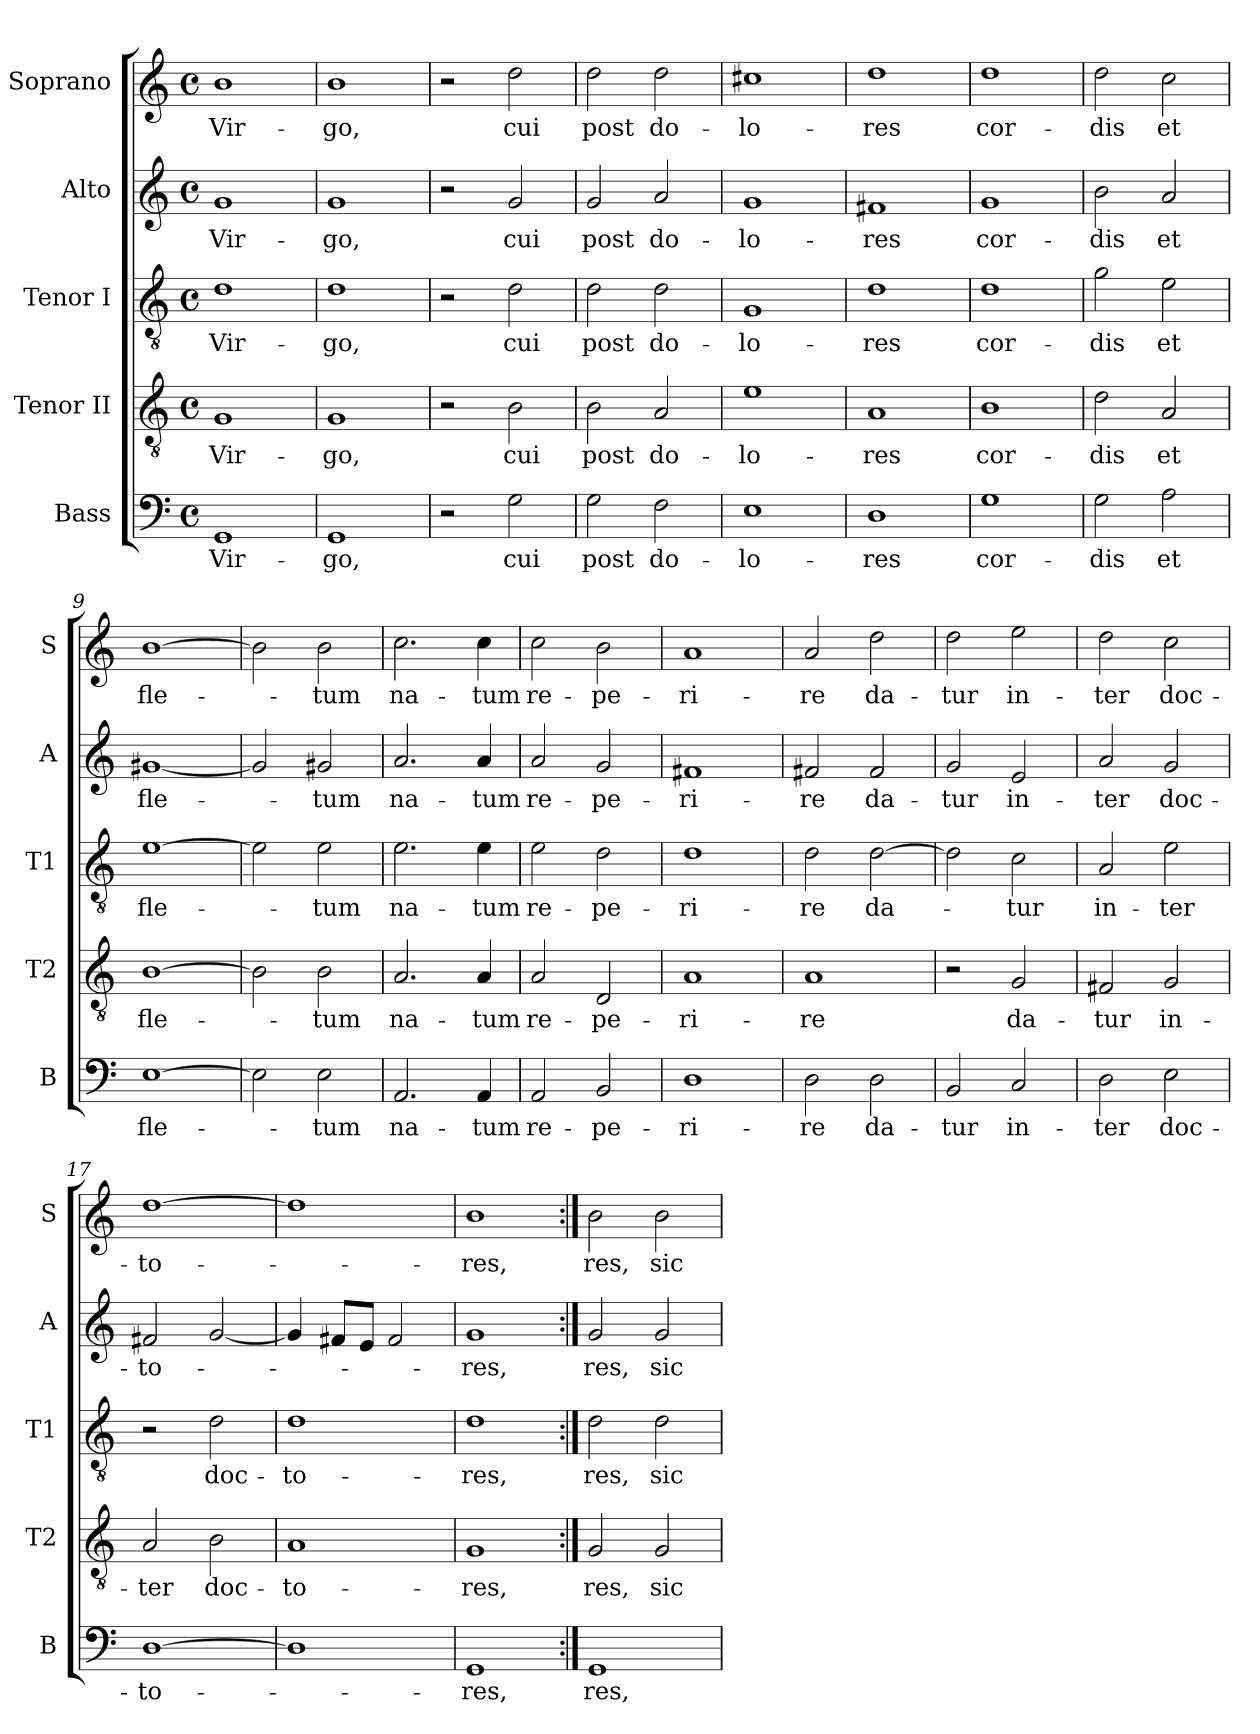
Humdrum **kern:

**kern	**text	**kern	**text	**kern	**text	**kern	**text	**kern	**text
*part5	*part5	*part4	*part4	*part3	*part3	*part2	*part2	*part1	*part1
*staff5	*staff5	*staff4	*staff4	*staff3	*staff3	*staff2	*staff2	*staff1	*staff1
*I"Bass	*	*I"Tenor II	*	*I"Tenor I	*	*I"Alto	*	*I"Soprano	*
*I'B	*	*I'T2	*	*I'T1	*	*I'A	*	*I'S	*
*clefF4	*	*clefGv2	*	*clefGv2	*	*clefG2	*	*clefG2	*
*k[]	*	*k[]	*	*k[]	*	*k[]	*	*k[]	*
*C:	*	*C:	*	*C:	*	*C:	*	*C:	*
*M4/4	*	*M4/4	*	*M4/4	*	*M4/4	*	*M4/4	*
*met(c)	*	*met(c)	*	*met(c)	*	*met(c)	*	*met(c)	*
=1	=1	=1	=1	=1	=1	=1	=1	=1	=1
1GG	Vir-	1G	Vir-	1d	Vir-	1g	Vir-	1b	Vir-
=2	=2	=2	=2	=2	=2	=2	=2	=2	=2
1GG	-go,	1G	-go,	1d	-go,	1g	-go,	1b	-go,
=3	=3	=3	=3	=3	=3	=3	=3	=3	=3
2r	.	2r	.	2r	.	2r	.	2r	.
2G\	cui	2B\	cui	2d\	cui	2g/	cui	2dd\	cui
=4	=4	=4	=4	=4	=4	=4	=4	=4	=4
2G\	post	2B\	post	2d\	post	2g/	post	2dd\	post
2F\	do-	2A/	do-	2d\	do-	2a/	do-	2dd\	do-
=5	=5	=5	=5	=5	=5	=5	=5	=5	=5
1E	-lo-	1e	-lo-	1G	-lo-	1g	-lo-	1cc#X	-lo-
=6	=6	=6	=6	=6	=6	=6	=6	=6	=6
1D	-res	1A	-res	1d	-res	1f#X	-res	1dd	-res
=7	=7	=7	=7	=7	=7	=7	=7	=7	=7
1G	cor-	1B	cor-	1d	cor-	1g	cor-	1dd	cor-
=8	=8	=8	=8	=8	=8	=8	=8	=8	=8
2G\	-dis	2d\	-dis	2g\	-dis	2b\	-dis	2dd\	-dis
2A\	et	2A/	et	2e\	et	2a/	et	2cc\	et
=9	=9	=9	=9	=9	=9	=9	=9	=9	=9
[>1E	fle-	[1B	fle-	[>1e	fle-	[1g#X	fle-	[1b	fle-
=10	=10	=10	=10	=10	=10	=10	=10	=10	=10
2E\]	.	2B\]	.	2e\]	.	2g#/]	.	2b\]	.
2E\	-tum	2B\	-tum	2e\	-tum	2g#X/	-tum	2b\	-tum
!!LO:LB:g=z
=11	=11	=11	=11	=11	=11	=11	=11	=11	=11
2.AA/	na-	2.A/	na-	2.e\	na-	2.a/	na-	2.cc\	na-
4AA/	-tum	4A/	-tum	4e\	-tum	4a/	-tum	4cc\	-tum
=12	=12	=12	=12	=12	=12	=12	=12	=12	=12
2AA/	re-	2A/	re-	2e\	re-	2a/	re-	2cc\	re-
2BB/	-pe-	2D/	-pe-	2d\	-pe-	2g/	-pe-	2b\	-pe-
=13	=13	=13	=13	=13	=13	=13	=13	=13	=13
1D	-ri-	1A	-ri-	1d	-ri-	1f#X	-ri-	1a	-ri-
=14	=14	=14	=14	=14	=14	=14	=14	=14	=14
2D\	-re	1A	-re	2d\	-re	2f#X/	-re	2a/	-re
2D\	da-	.	.	[2d\	da-	2f#/	da-	2dd\	da-
=15	=15	=15	=15	=15	=15	=15	=15	=15	=15
2BB/	-tur	2r	.	2d\]	.	2g/	-tur	2dd\	-tur
2C/	in-	2G/	da-	2c\	-tur	2e/	in-	2ee\	in-
=16	=16	=16	=16	=16	=16	=16	=16	=16	=16
2D\	-ter	2F#X/	-tur	2A/	in-	2a/	-ter	2dd\	-ter
2E\	doc-	2G/	in-	2e\	-ter	2g/	doc-	2cc\	doc-
=17	=17	=17	=17	=17	=17	=17	=17	=17	=17
[>1D	-to-	2A/	-ter	2r	.	2f#X/	-to-	[1dd	-to-
.	.	2B\	doc-	2d\	doc-	[2g/	.	.	.
=18	=18	=18	=18	=18	=18	=18	=18	=18	=18
1D]	.	1A	-to-	1d	-to-	4g/]	.	1dd]	.
.	.	.	.	.	.	8f#X/L	.	.	.
.	.	.	.	.	.	8e/J	.	.	.
.	.	.	.	.	.	2f#/	.	.	.
=19	=19	=19	=19	=19	=19	=19	=19	=19	=19
1GG	-res,	1G	-res,	1d	-res,	1g	-res,	1b	-res,
=20:|!	=20:|!	=20:|!	=20:|!	=20:|!	=20:|!	=20:|!	=20:|!	=20:|!	=20:|!
1GG	res,	2G/	res,	2d\	res,	2g/	res,	2b\	res,
.	.	2G/	sic	2d\	sic	2g/	sic	2b\	sic
=	=	=	=	=	=	=	=	=	=
*-	*-	*-	*-	*-	*-	*-	*-	*-	*-
